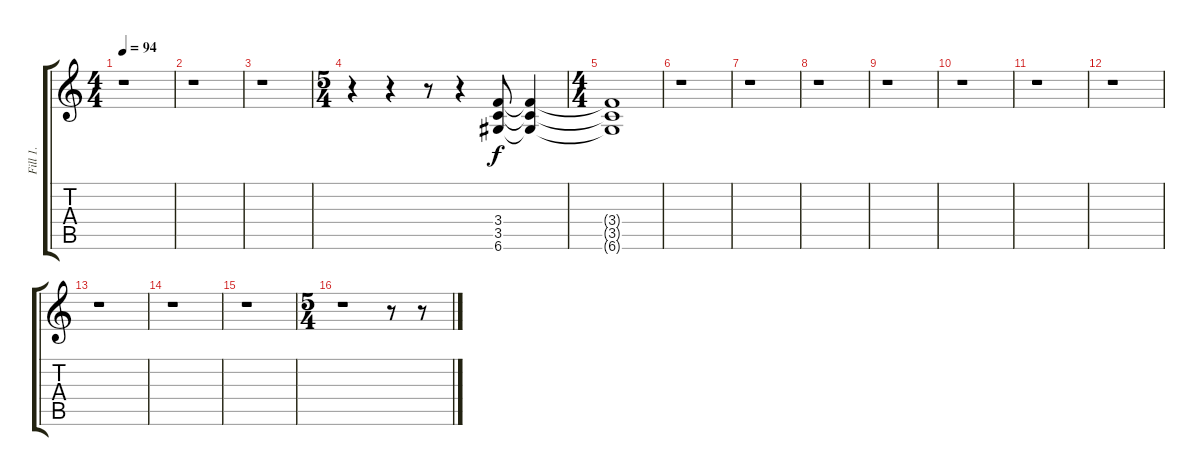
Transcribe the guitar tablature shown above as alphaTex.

\track ("Fill 1." "Fill 1.") {instrument distortionguitar}
\staff {score tabs}
\tuning (E4 B3 G3 D3 A2 D2) {hide}
\ts (4 4)
\tempo 94
\clef g2
\ks c
r.1{dy f} |
r.1 |
r.1 |
\ts (5 4)
r.4 r.4 r.8 r.4 (3.4 3.5 6.6).8 (3.4{t} 3.5{t} 6.6{t}).4 |
\ts (4 4)
(3.4{t} 3.5{t} 6.6{t}).1 |
r.1 |
r.1 |
r.1 |
r.1 |
r.1 |
r.1 |
r.1 |
r.1 |
r.1 |
r.1 |
\ts (5 4)
r.1 r.8 r.8
